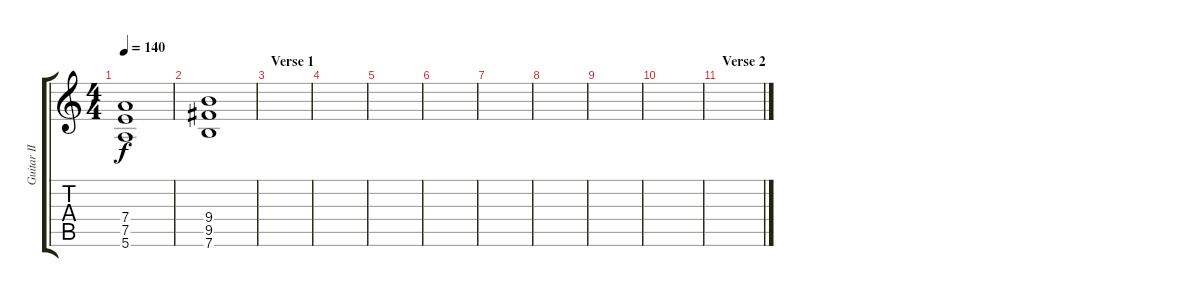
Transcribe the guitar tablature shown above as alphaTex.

\track ("Guitar II" "Guitar II") {instrument distortionguitar}
\staff {score tabs}
\tuning (E4 B3 G3 D3 A2 E2) {hide}
\ts (4 4)
\tempo 140
\clef g2
\ks c
(7.4 7.5 5.6).1{dy f} |
(9.4 9.5 7.6).1 |
\section ("" "Verse 1")
|
|
|
|
|
|
|
|
\section ("" "Verse 2")
